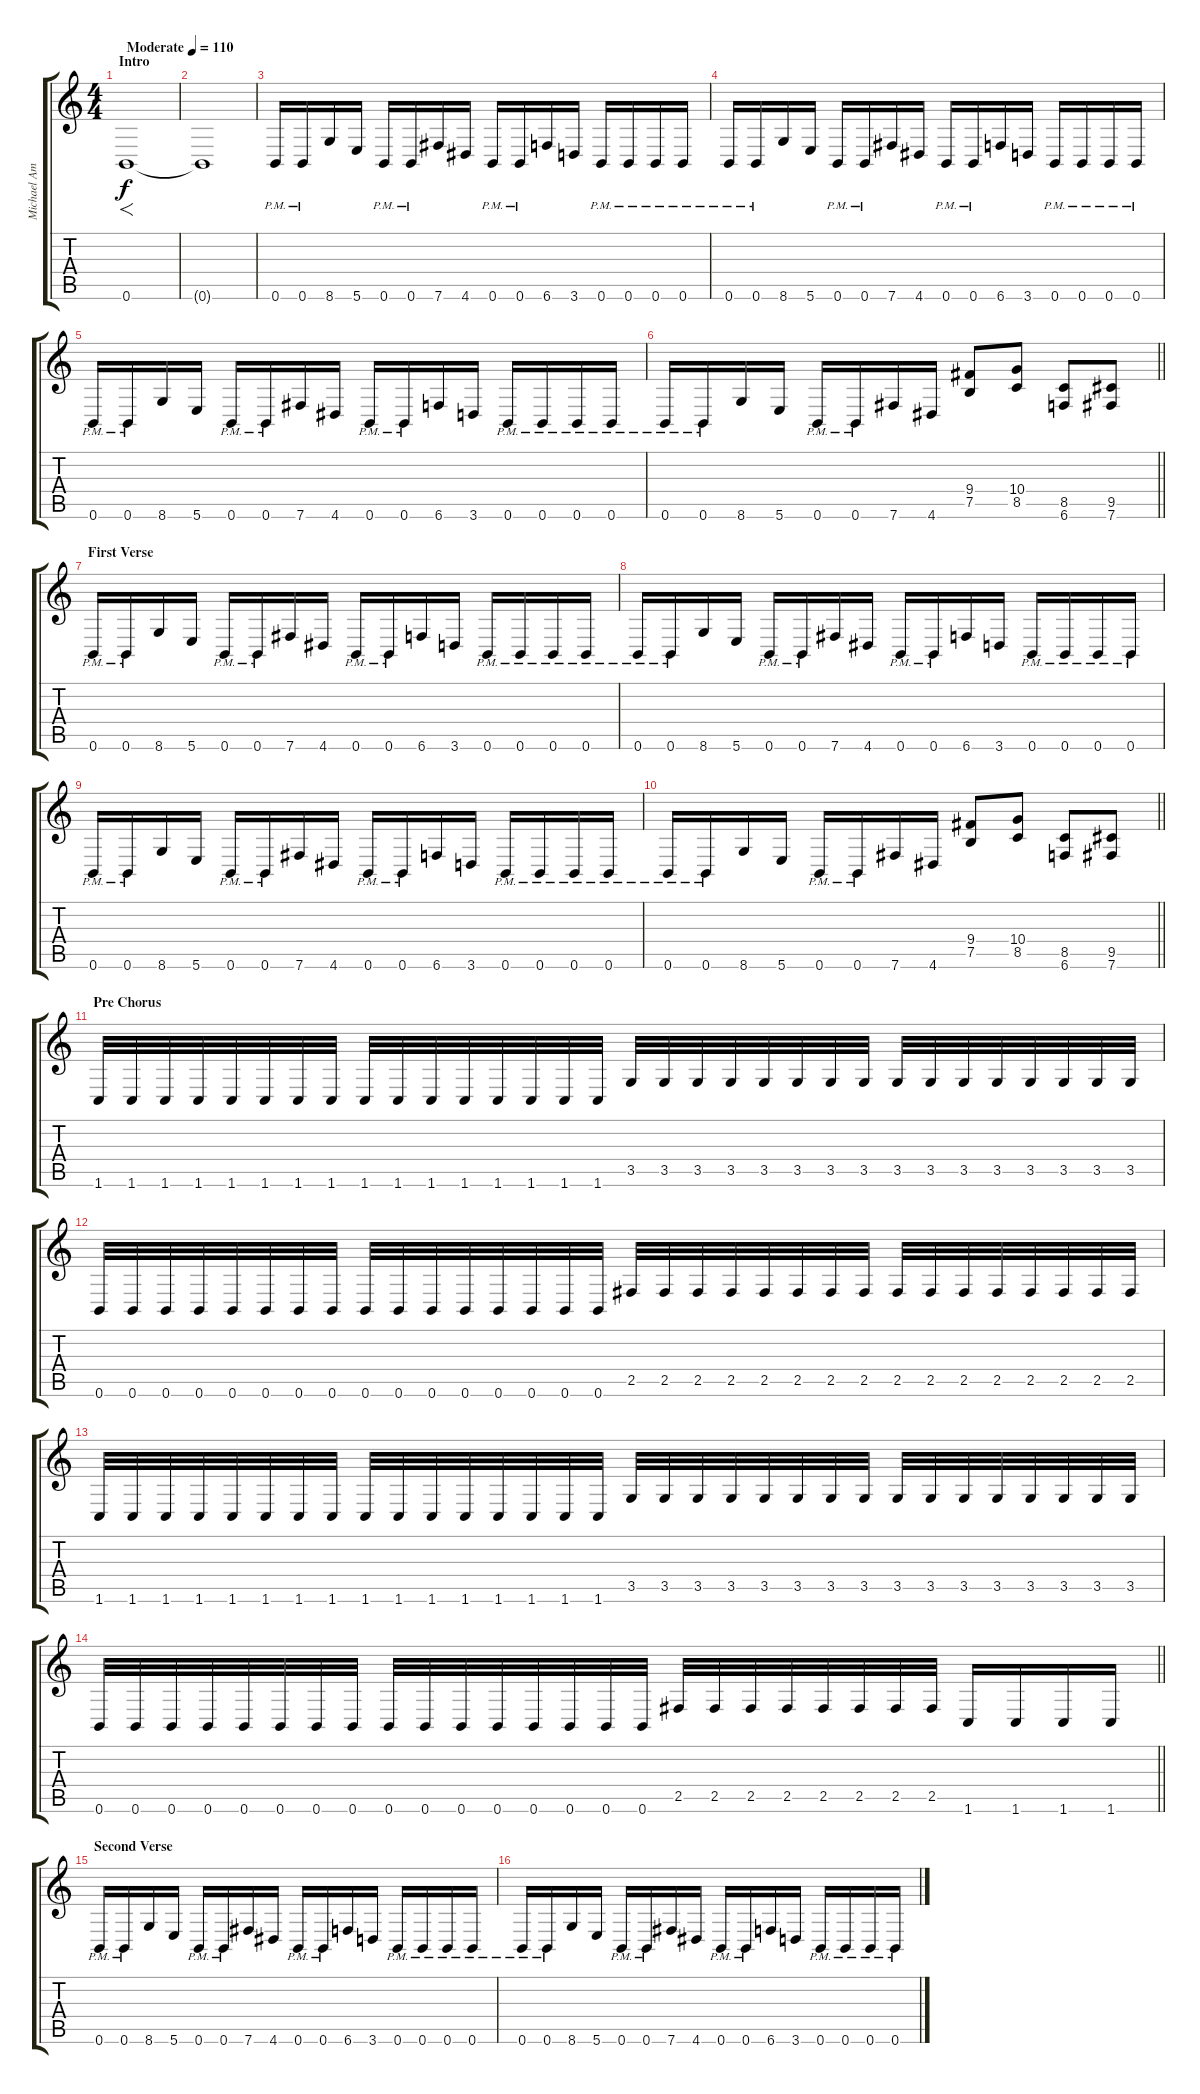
\track ("Michael Amott" "Michael Am") {instrument distortionguitar}
\staff {score tabs}
\tuning (B3 Gb3 D3 A2 E2 B1) {hide}
\ts (4 4)
\section ("" "Intro")
\tempo (110 "Moderate")
\clef g2
\ks c
0.6.1{f dy f instrument distortionguitar} |
0.6{t}.1 |
0.6{pm}.16 0.6{pm}.16 8.6.16 5.6.16 0.6{pm}.16 0.6{pm}.16 7.6.16 4.6.16 0.6{pm}.16 0.6{pm}.16 6.6.16 3.6.16 0.6{pm}.16 0.6{pm}.16 0.6{pm}.16 0.6{pm}.16 |
0.6{pm}.16 0.6{pm}.16 8.6.16 5.6.16 0.6{pm}.16 0.6{pm}.16 7.6.16 4.6.16 0.6{pm}.16 0.6{pm}.16 6.6.16 3.6.16 0.6{pm}.16 0.6{pm}.16 0.6{pm}.16 0.6{pm}.16 |
0.6{pm}.16 0.6{pm}.16 8.6.16 5.6.16 0.6{pm}.16 0.6{pm}.16 7.6.16 4.6.16 0.6{pm}.16 0.6{pm}.16 6.6.16 3.6.16 0.6{pm}.16 0.6{pm}.16 0.6{pm}.16 0.6{pm}.16 |
\barLineRight lightlight
0.6{pm}.16 0.6{pm}.16 8.6.16 5.6.16 0.6{pm}.16 0.6{pm}.16 7.6.16 4.6.16 (9.4 7.5).8 (10.4 8.5).8 (8.5 6.6).8 (9.5 7.6).8 |
\section ("" "First Verse")
0.6{pm}.16 0.6{pm}.16 8.6.16 5.6.16 0.6{pm}.16 0.6{pm}.16 7.6.16 4.6.16 0.6{pm}.16 0.6{pm}.16 6.6.16 3.6.16 0.6{pm}.16 0.6{pm}.16 0.6{pm}.16 0.6{pm}.16 |
0.6{pm}.16 0.6{pm}.16 8.6.16 5.6.16 0.6{pm}.16 0.6{pm}.16 7.6.16 4.6.16 0.6{pm}.16 0.6{pm}.16 6.6.16 3.6.16 0.6{pm}.16 0.6{pm}.16 0.6{pm}.16 0.6{pm}.16 |
0.6{pm}.16 0.6{pm}.16 8.6.16 5.6.16 0.6{pm}.16 0.6{pm}.16 7.6.16 4.6.16 0.6{pm}.16 0.6{pm}.16 6.6.16 3.6.16 0.6{pm}.16 0.6{pm}.16 0.6{pm}.16 0.6{pm}.16 |
\barLineRight lightlight
0.6{pm}.16 0.6{pm}.16 8.6.16 5.6.16 0.6{pm}.16 0.6{pm}.16 7.6.16 4.6.16 (9.4 7.5).8 (10.4 8.5).8 (8.5 6.6).8 (9.5 7.6).8 |
\section ("" "Pre Chorus")
1.6.32 1.6.32 1.6.32 1.6.32 1.6.32 1.6.32 1.6.32 1.6.32 1.6.32 1.6.32 1.6.32 1.6.32 1.6.32 1.6.32 1.6.32 1.6.32 3.5.32 3.5.32 3.5.32 3.5.32 3.5.32 3.5.32 3.5.32 3.5.32 3.5.32 3.5.32 3.5.32 3.5.32 3.5.32 3.5.32 3.5.32 3.5.32 |
0.6.32 0.6.32 0.6.32 0.6.32 0.6.32 0.6.32 0.6.32 0.6.32 0.6.32 0.6.32 0.6.32 0.6.32 0.6.32 0.6.32 0.6.32 0.6.32 2.5.32 2.5.32 2.5.32 2.5.32 2.5.32 2.5.32 2.5.32 2.5.32 2.5.32 2.5.32 2.5.32 2.5.32 2.5.32 2.5.32 2.5.32 2.5.32 |
1.6.32 1.6.32 1.6.32 1.6.32 1.6.32 1.6.32 1.6.32 1.6.32 1.6.32 1.6.32 1.6.32 1.6.32 1.6.32 1.6.32 1.6.32 1.6.32 3.5.32 3.5.32 3.5.32 3.5.32 3.5.32 3.5.32 3.5.32 3.5.32 3.5.32 3.5.32 3.5.32 3.5.32 3.5.32 3.5.32 3.5.32 3.5.32 |
\barLineRight lightlight
0.6.32 0.6.32 0.6.32 0.6.32 0.6.32 0.6.32 0.6.32 0.6.32 0.6.32 0.6.32 0.6.32 0.6.32 0.6.32 0.6.32 0.6.32 0.6.32 2.5.32 2.5.32 2.5.32 2.5.32 2.5.32 2.5.32 2.5.32 2.5.32 1.6.16 1.6.16 1.6.16 1.6.16 |
\section ("" "Second Verse")
0.6{pm}.16 0.6{pm}.16 8.6.16 5.6.16 0.6{pm}.16 0.6{pm}.16 7.6.16 4.6.16 0.6{pm}.16 0.6{pm}.16 6.6.16 3.6.16 0.6{pm}.16 0.6{pm}.16 0.6{pm}.16 0.6{pm}.16 |
0.6{pm}.16 0.6{pm}.16 8.6.16 5.6.16 0.6{pm}.16 0.6{pm}.16 7.6.16 4.6.16 0.6{pm}.16 0.6{pm}.16 6.6.16 3.6.16 0.6{pm}.16 0.6{pm}.16 0.6{pm}.16 0.6{pm}.16
